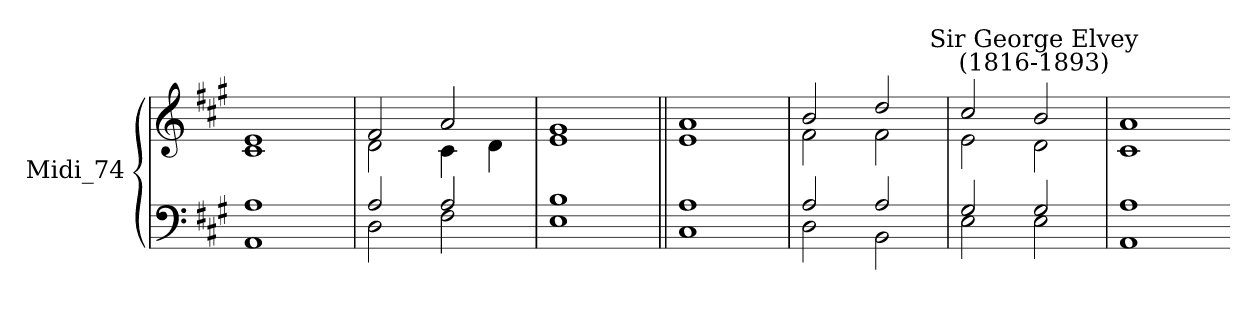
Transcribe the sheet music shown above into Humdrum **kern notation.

**kern	**kern
*part2	*part1
*staff2	*staff1
*I"Midi_74	*
*clefF4	*clefG2
*k[f#c#g#]	*k[f#c#g#]
*A:	*A:
=1	=1
*^	*^
1A/	1AA\	1e/	1c#\
=2	=2	=2	=2
2A/	2D\	2f#/	2d\
2A/	2F#\	2a/	4c#\
.	.	.	4d\
=3	=3	=3	=3
1B/	1E\	1g#/	1e\
=4||	=4||	=4||	=4||
1A/	1C#\	1a/	1e\
=5	=5	=5	=5
2A/	2D\	2b/	2f#\
2A/	2BB\	2dd/	2f#\
=6	=6	=6	=6
2G#/	2E\	2cc#/	2e\
!	!	!LO:TX:a:cj:t=Sir George Elvey\n(1816-1893)	!
2G#/	2E\	2b/	2d\
=7	=7	=7	=7
1A/	1AA\	1a/	1c#\
*v	*v	*	*
*	*v	*v
=-	=-
*-	*-
